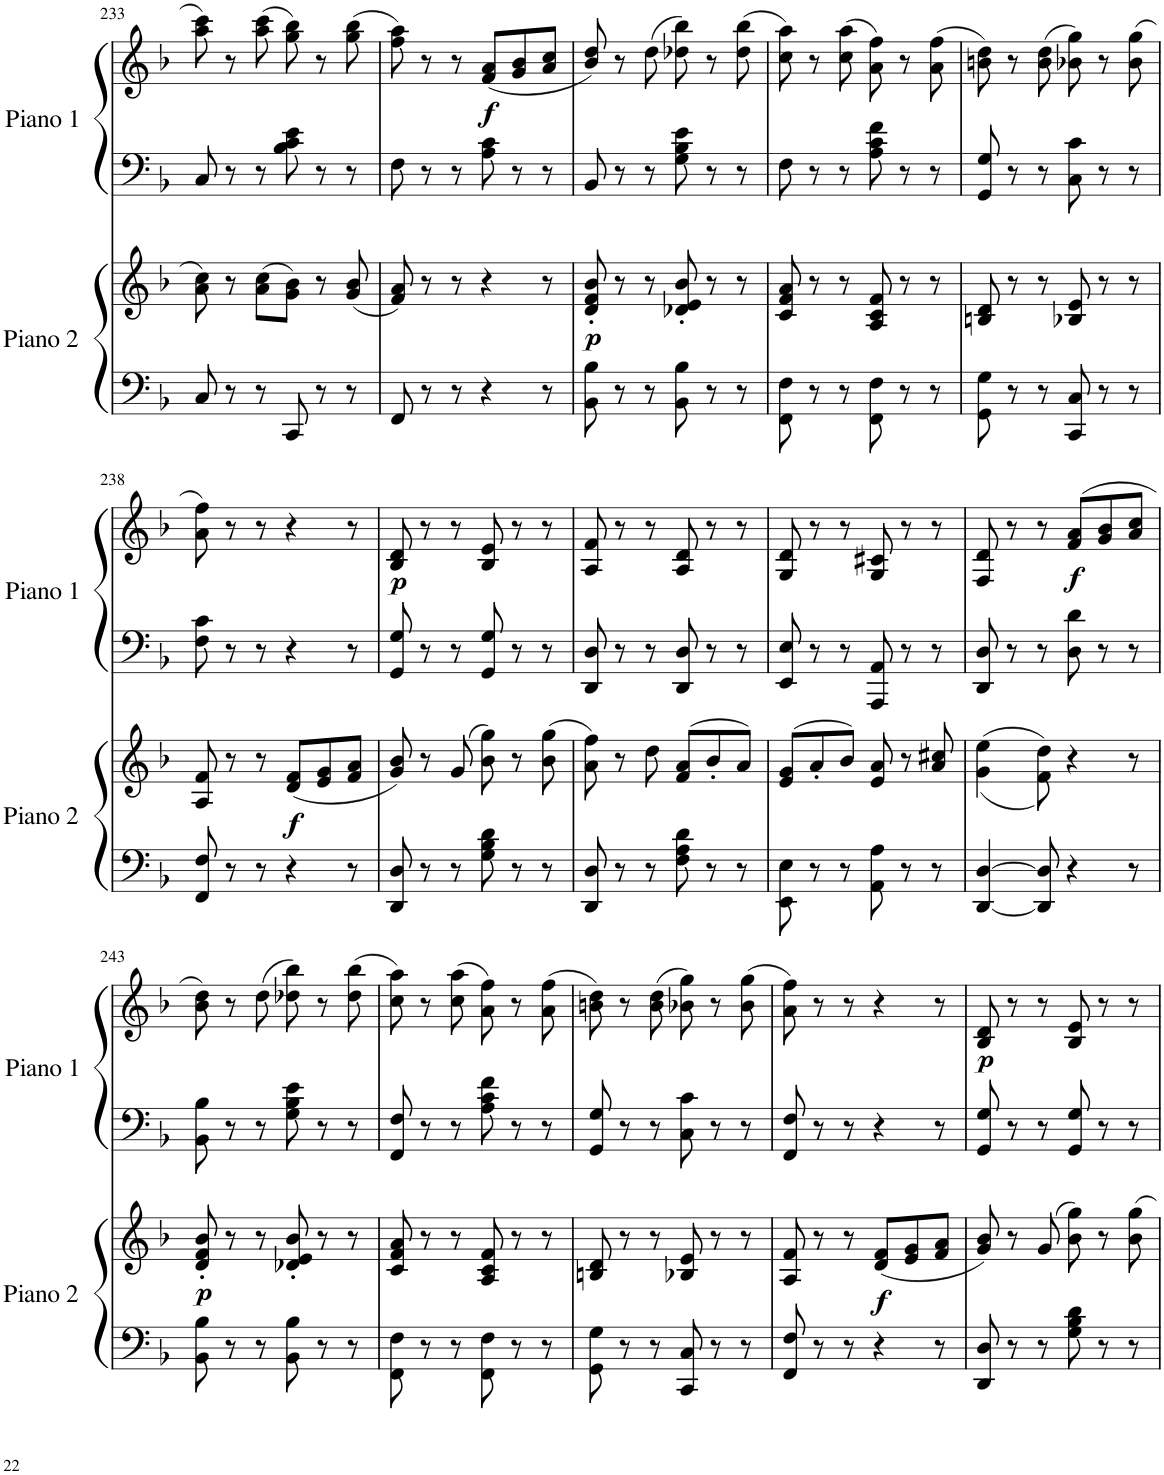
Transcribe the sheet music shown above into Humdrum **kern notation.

**kern	**kern	**dynam	**kern	**kern	**dynam
*part2	*part2	*part2	*part1	*part1	*part1
*staff4	*staff3	*staff3/4	*staff2	*staff1	*staff1/2
*I"Piano 2	*	*	*I"Piano 1	*	*
*I'Piano 2	*	*	*I'Piano 1	*	*
!!LO:PB:g=z
*clefF4	*clefG2	*	*clefF4	*clefG2	*
*k[b-]	*k[b-]	*	*k[b-]	*k[b-]	*
*M6/8	*M6/8	*	*M6/8	*M6/8	*
=233	=233	=233	=233	=233	=233
8C/	8a\ 8cc\	.	8C/	8aa\ 8ccc\	.
8r	8r	.	8r	8r	.
8r	(8a\ 8cc\L	.	8r	(8aa\ 8ccc\	.
8CC/	8g\ 8b-\J)	.	8B-\ 8c\ 8e\	8gg\ 8bb-\)	.
8r	8r	.	8r	8r	.
8r	(8g/ 8b-/	.	8r	(8gg\ 8bb-\	.
=234	=234	=234	=234	=234	=234
8FF/	8f/ 8a/)	.	8F\	8ff\ 8aa\)	.
8r	8r	.	8r	8r	.
8r	8r	.	8r	8r	.
!	!	!	!	!	!LO:DY:b
4r	4r	.	8A\ 8c\	(8f/ 8a/L	f
.	.	.	8r	8g/ 8b-/	.
8r	8r	.	8r	8a/ 8cc/J	.
=235	=235	=235	=235	=235	=235
!	!	!LO:DY:b	!	!	!
8BB-\ 8B-\	8d/' 8f/' 8b-/'	p	8BB-/	8b-/ 8dd/)	.
8r	8r	.	8r	8r	.
8r	8r	.	8r	(8dd\	.
8BB-\ 8B-\	8d-X/' 8e/' 8b-/'	.	8G\ 8B-\ 8e\	8dd-X\ 8bb-\)	.
8r	8r	.	8r	8r	.
8r	8r	.	8r	(8dd-\ 8bb-\	.
=236	=236	=236	=236	=236	=236
8FF\ 8F\	8c/ 8f/ 8a/	.	8F\	8cc\ 8aa\)	.
8r	8r	.	8r	8r	.
8r	8r	.	8r	(8cc\ 8aa\	.
8FF\ 8F\	8A/ 8c/ 8f/	.	8A\ 8c\ 8f\	8a\ 8ff\)	.
8r	8r	.	8r	8r	.
8r	8r	.	8r	(8a\ 8ff\	.
=237	=237	=237	=237	=237	=237
8GG\ 8G\	8Bn/ 8d/	.	8GG/ 8G/	8bn\ 8dd\)	.
8r	8r	.	8r	8r	.
8r	8r	.	8r	(8b\ 8dd\	.
8CC/ 8C/	8B-X/ 8e/	.	8C\ 8c\	8b-X\ 8gg\)	.
8r	8r	.	8r	8r	.
8r	8r	.	8r	(8b-\ 8gg\	.
!!LO:LB:g=z
=238	=238	=238	=238	=238	=238
8FF/ 8F/	8A/ 8f/	.	8F\ 8c\	8a\ 8ff\)	.
8r	8r	.	8r	8r	.
8r	8r	.	8r	8r	.
!	!	!LO:DY:b	!	!	!
4r	(8d/ 8f/L	f	4r	4r	.
.	8e/ 8g/	.	.	.	.
8r	8f/ 8a/J	.	8r	8r	.
=239	=239	=239	=239	=239	=239
!	!	!	!	!	!LO:DY:b
8DD/ 8D/	8g/ 8b-/)	.	8GG/ 8G/	8B-/ 8d/	p
8r	8r	.	8r	8r	.
8r	(8g/	.	8r	8r	.
8G\ 8B-\ 8d\	8b-\ 8gg\)	.	8GG/ 8G/	8B-/ 8e/	.
8r	8r	.	8r	8r	.
8r	(8b-\ 8gg\	.	8r	8r	.
=240	=240	=240	=240	=240	=240
8DD/ 8D/	8a\ 8ff\)	.	8DD/ 8D/	8A/ 8f/	.
8r	8r	.	8r	8r	.
8r	8dd\	.	8r	8r	.
8F\ 8A\ 8d\	(>8f/ 8a/L	.	8DD/ 8D/	8A/ 8d/	.
8r	8b-'/	.	8r	8r	.
8r	8a/J)	.	8r	8r	.
=241	=241	=241	=241	=241	=241
8EE\ 8E\	(>8e/ 8g/L	.	8EE/ 8E/	8G/ 8d/	.
8r	8a'/	.	8r	8r	.
8r	8b-/J)	.	8r	8r	.
8AA\ 8A\	8e/ 8a/	.	8AAA/ 8AA/	8G/ 8c#X/	.
8r	8r	.	8r	8r	.
8r	8a/ 8cc#X/	.	8r	8r	.
=242	=242	=242	=242	=242	=242
[4DD/ [4D/	((<4g\ 4ee\	.	8DD/ 8D/	8F/ 8d/	.
.	.	.	8r	8r	.
8DD/] 8D/]	8f\ 8dd\))	.	8r	8r	.
!	!	!	!	!	!LO:DY:b
4r	4r	.	8D\ 8d\	(8f/ 8a/L	f
.	.	.	8r	8g/ 8b-/	.
8r	8r	.	8r	8a/ 8cc/J	.
!!LO:LB:g=z
=243	=243	=243	=243	=243	=243
!	!	!LO:DY:b	!	!	!
8BB-\ 8B-\	8d/' 8f/' 8b-/'	p	8BB-\ 8B-\	8b-\ 8dd\)	.
8r	8r	.	8r	8r	.
8r	8r	.	8r	(8dd\	.
8BB-\ 8B-\	8d-X/' 8e/' 8b-/'	.	8G\ 8B-\ 8e\	8dd-X\ 8bb-\)	.
8r	8r	.	8r	8r	.
8r	8r	.	8r	(8dd-\ 8bb-\	.
=244	=244	=244	=244	=244	=244
8FF\ 8F\	8c/ 8f/ 8a/	.	8FF/ 8F/	8cc\ 8aa\)	.
8r	8r	.	8r	8r	.
8r	8r	.	8r	(8cc\ 8aa\	.
8FF\ 8F\	8A/ 8c/ 8f/	.	8A\ 8c\ 8f\	8a\ 8ff\)	.
8r	8r	.	8r	8r	.
8r	8r	.	8r	(8a\ 8ff\	.
=245	=245	=245	=245	=245	=245
8GG\ 8G\	8Bn/ 8d/	.	8GG/ 8G/	8bn\ 8dd\)	.
8r	8r	.	8r	8r	.
8r	8r	.	8r	(8b\ 8dd\	.
8CC/ 8C/	8B-X/ 8e/	.	8C\ 8c\	8b-X\ 8gg\)	.
8r	8r	.	8r	8r	.
8r	8r	.	8r	(8b-\ 8gg\	.
=246	=246	=246	=246	=246	=246
8FF/ 8F/	8A/ 8f/	.	8FF/ 8F/	8a\ 8ff\)	.
8r	8r	.	8r	8r	.
8r	8r	.	8r	8r	.
!	!	!LO:DY:b	!	!	!
4r	(8d/ 8f/L	f	4r	4r	.
.	8e/ 8g/	.	.	.	.
8r	8f/ 8a/J	.	8r	8r	.
=247	=247	=247	=247	=247	=247
!	!	!	!	!	!LO:DY:b
8DD/ 8D/	8g/ 8b-/)	.	8GG/ 8G/	8B-/ 8d/	p
8r	8r	.	8r	8r	.
8r	(8g/	.	8r	8r	.
8G\ 8B-\ 8d\	8b-\ 8gg\)	.	8GG/ 8G/	8B-/ 8e/	.
8r	8r	.	8r	8r	.
8r	8b-\ 8gg\	.	8r	8r	.
=	=	=	=	=	=
*-	*-	*-	*-	*-	*-
